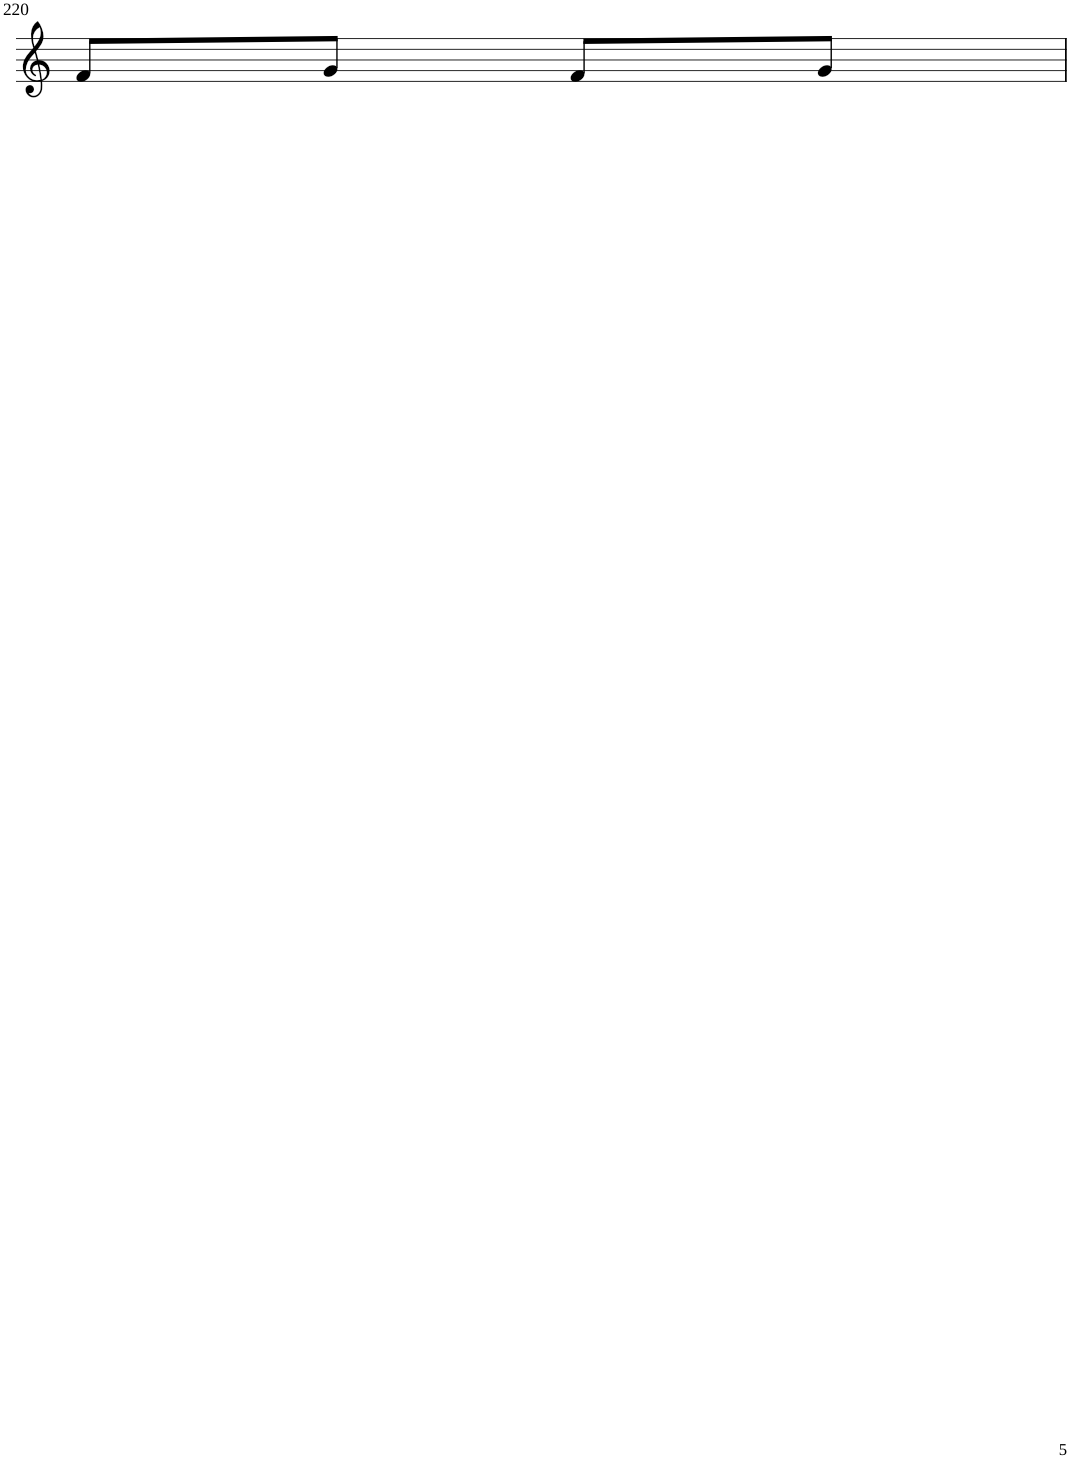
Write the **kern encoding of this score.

**kern
*part1
*staff1
*I"Violin
!!LO:PB:g=z
*clefG2
*k[]
*M2/4
=220
8f/L
8g/J
8f/L
8g/J
=
*-
